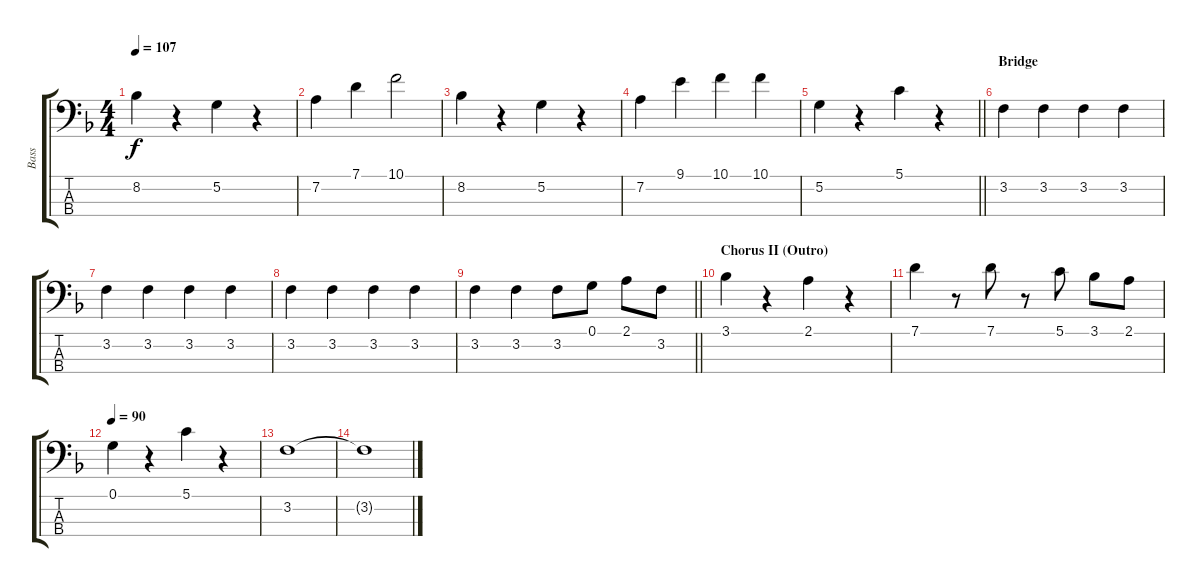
\track ("Bass" "Bass") {instrument electricbassfinger}
\staff {score tabs}
\tuning (G2 D2 A1 E1) {hide}
\ts (4 4)
\tempo 107
\clef f4
\ks f
8.2.4{dy f} r.4 5.2.4 r.4 |
7.2.4 7.1.4 10.1.2 |
8.2.4 r.4 5.2.4 r.4 |
7.2.4 9.1.4 10.1.4 10.1.4 |
\barLineRight lightlight
5.2.4 r.4 5.1.4 r.4 |
\section ("" "Bridge")
3.2.4 3.2.4 3.2.4 3.2.4 |
3.2.4 3.2.4 3.2.4 3.2.4 |
3.2.4 3.2.4 3.2.4 3.2.4 |
\barLineRight lightlight
3.2.4 3.2.4 3.2.8 0.1.8 2.1.8 3.2.8 |
\section ("" "Chorus II (Outro)")
3.1.4 r.4 2.1.4 r.4 |
7.1.4 r.8 7.1.8 r.8 5.1.8 3.1.8 2.1.8 |
\tempo 90
0.1.4 r.4 5.1.4 r.4 |
3.2.1 |
3.2{t}.1
